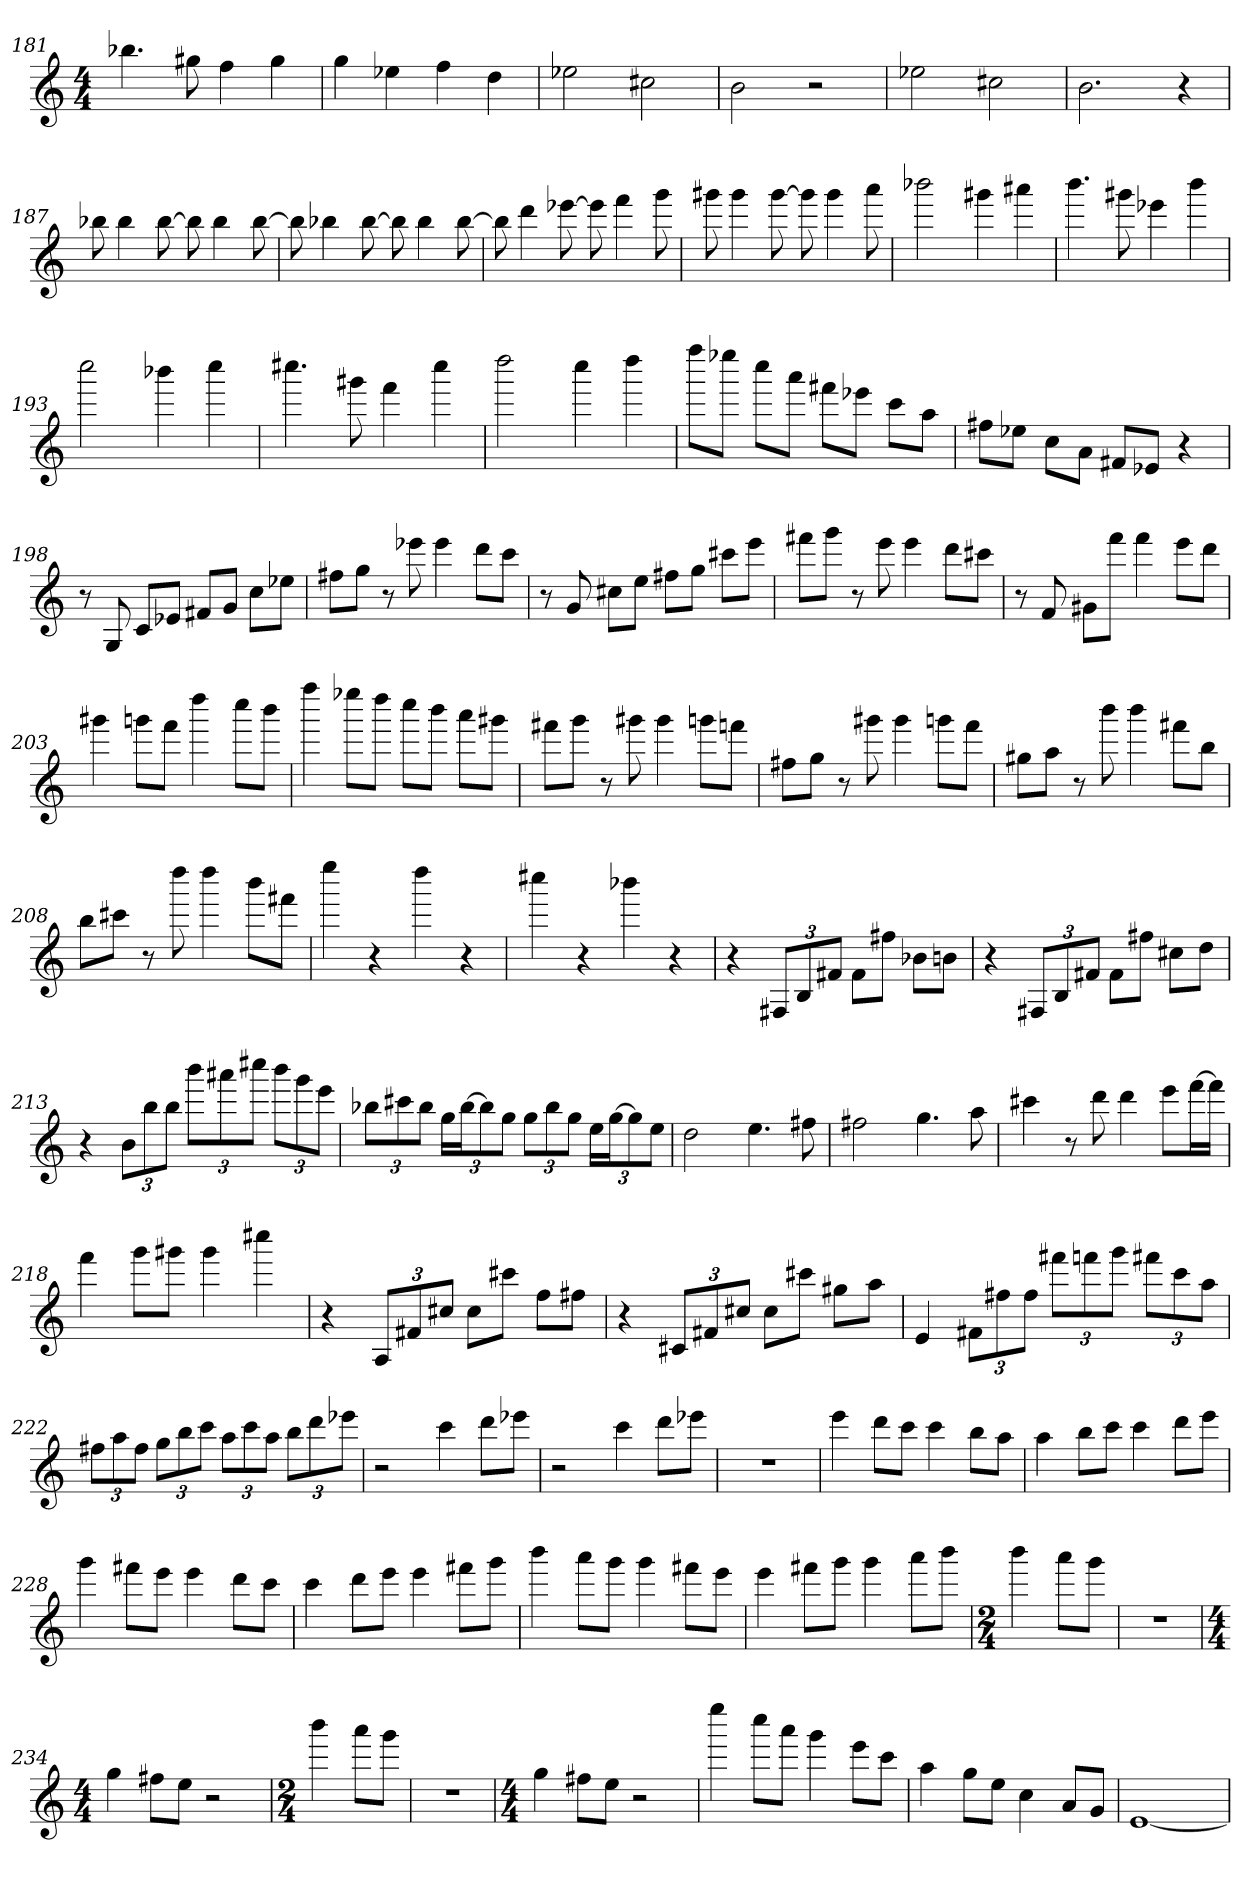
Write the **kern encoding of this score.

**kern
*part1
*staff1
*clefG2
*k[]
*C:
*M4/4
=181
4.bb-X
8gg#X
4ff
4gg#
=182
4gg
4ee-X
4ff
4dd
=183
2ee-X
2cc#X
=184
2b
2r
=185
2ee-X
2cc#X
=186
2.b
4r
=187
8bb-X
4bb-
[8bb-
8bb-]
4bb-
[8bb-
=188
8bb-]
4bb-X
[8bb-
8bb-]
4bb-
[8bb-
=189
8bb-]
4ddd
[8eee-X
8eee-]
4fff
8ggg
=190
8ggg#X
4ggg#
[8ggg#
8ggg#]
4ggg#
8aaa
=191
2bbb-X
4ggg#X
4aaa#X
=192
4.bbb
8ggg#X
4eee-X
4bbb
=193
2cccc
4bbb-X
4cccc
=194
4.cccc#X
8ggg#X
4fff
4cccc#
=195
2dddd
4cccc
4dddd
=196
8ffff\L
8eeee-X\J
8cccc\L
8aaa\J
8fff#X\L
8eee-X\J
8ccc\L
8aa\J
=197
8ff#X\L
8ee-X\J
8cc\L
8a\J
8f#X/L
8e-X/J
4r
=198
8r
8G
8c/L
8e-X/J
8f#X/L
8g/J
8cc\L
8ee-X\J
=199
8ff#X\L
8gg\J
8r
8eee-X
4eee-
8ddd\L
8ccc\J
=200
8r
8g
8cc#X\L
8ee\J
8ff#X\L
8gg\J
8ccc#X\L
8eee\J
=201
8fff#X\L
8ggg\J
8r
8eee
4eee
8ddd\L
8ccc#X\J
=202
8r
8f
8g#X\L
8fff\J
4fff
8eee\L
8ddd\J
=203
4ggg#X
8gggn\L
8fff\J
4dddd
8cccc\L
8bbb\J
=204
4ffff
8eeee-X\L
8dddd\J
8cccc\L
8bbb\J
8aaa\L
8ggg#X\J
=205
8fff#X\L
8ggg\J
8r
8ggg#X
4ggg#
8gggn\L
8fffn\J
=206
8ff#X\L
8gg\J
8r
8ggg#X
4ggg#
8gggn\L
8fff\J
=207
8gg#X\L
8aa\J
8r
8bbb
4bbb
8fff#X\L
8bb\J
=208
8bb\L
8ccc#X\J
8r
8dddd
4dddd
8bbb\L
8fff#X\J
=209
4eeee
4r
4dddd
4r
=210
4cccc#X
4r
4bbb-X
4r
=211
4r
12F#X/L
12B/
12f#X/J
8f#\L
8ff#X\J
8b-X\L
8bn\J
=212
4r
12F#X/L
12B/
12f#X/J
8f#\L
8ff#X\J
8cc#X\L
8dd\J
=213
4r
12b\L
12bb\
12bb\J
12bbb\L
12aaa#X\
12cccc#X\J
12bbb\L
12ggg\
12eee\J
=214
12bb-X\L
12ccc#X\
12bb-\J
24gg\LL
[24bb-\J
12bb-\]
12gg\J
12gg\L
12bb-\
12gg\J
24ee\LL
[24gg\J
12gg\]
12ee\J
=215
2dd
4.ee
8ff#X
=216
2ff#X
4.gg
8aa
=217
4ccc#X
8r
8ddd
4ddd
8eee\L
[16fff\L
16fff\JJ]
=218
4fff
8ggg\L
8ggg#X\J
4ggg#
4cccc#X
=219
4r
12A/L
12f#X/
12cc#X/J
8cc#\L
8ccc#X\J
8ff\L
8ff#X\J
=220
4r
12c#X/L
12f#X/
12cc#X/J
8cc#\L
8ccc#X\J
8gg#X\L
8aa\J
=221
4e
12f#X\L
12ff#X\
12ff#\J
12fff#X\L
12fffn\
12ggg\J
12fff#X\L
12ccc\
12aa\J
=222
12ff#X\L
12aa\
12ff#\J
12gg\L
12bb\
12ccc\J
12aa\L
12ccc\
12aa\J
12bb\L
12ddd\
12eee-X\J
=223
2r
4ccc
8ddd\L
8eee-X\J
=224
2r
4ccc
8ddd\L
8eee-X\J
=225
1r
=226
4eee
8ddd\L
8ccc\J
4ccc
8bb\L
8aa\J
=227
4aa
8bb\L
8ccc\J
4ccc
8ddd\L
8eee\J
=228
4ggg
8fff#X\L
8eee\J
4eee
8ddd\L
8ccc\J
=229
4ccc
8ddd\L
8eee\J
4eee
8fff#X\L
8ggg\J
=230
4bbb
8aaa\L
8ggg\J
4ggg
8fff#X\L
8eee\J
=231
4eee
8fff#X\L
8ggg\J
4ggg
8aaa\L
8bbb\J
=232
*M2/4
4bbb
8aaa\L
8ggg\J
=233
2r
=234
*M4/4
4gg
8ff#X\L
8ee\J
2r
=235
*M2/4
4bbb
8aaa\L
8ggg\J
=236
2r
=237
*M4/4
4gg
8ff#X\L
8ee\J
2r
=238
4eeee
8cccc\L
8aaa\J
4ggg
8eee\L
8ccc\J
=239
4aa
8gg\L
8ee\J
4cc
8a/L
8g/J
=240
[1e
=
*-
